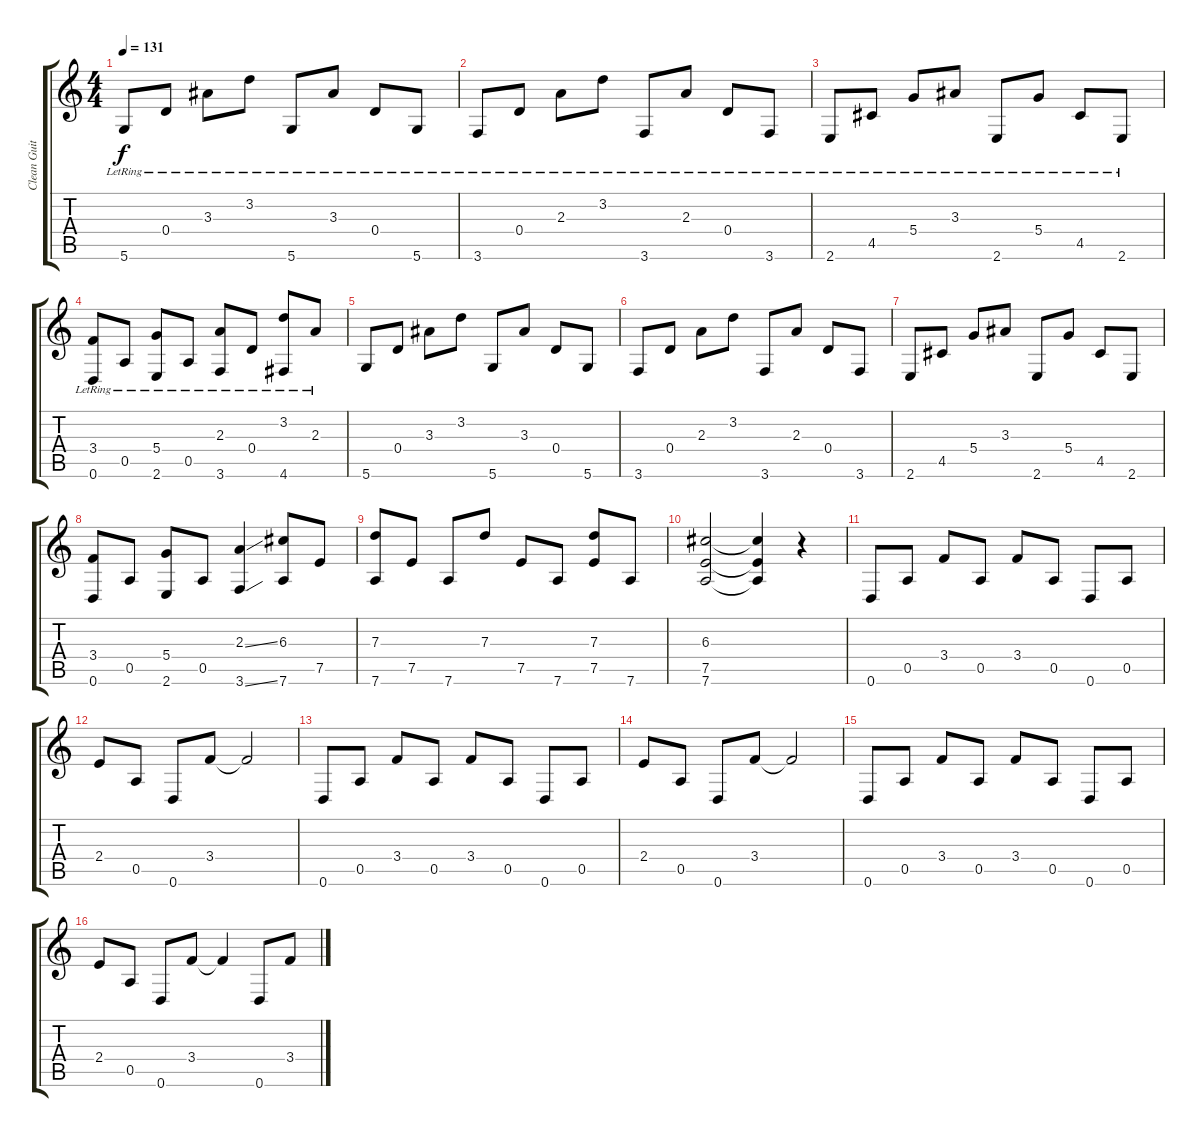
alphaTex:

\track ("Clean Guitar 1" "Clean Guit") {instrument electricguitarclean}
\staff {score tabs}
\tuning (E4 B3 G3 D3 A2 D2) {hide}
\ts (4 4)
\tempo 131
\clef g2
\ks c
5.6{lr}.8{dy f} 0.4{lr}.8 3.3{lr}.8 3.2{lr}.8 5.6{lr}.8 3.3{lr}.8 0.4{lr}.8 5.6{lr}.8 |
3.6{lr}.8 0.4{lr}.8 2.3{lr}.8 3.2{lr}.8 3.6{lr}.8 2.3{lr}.8 0.4{lr}.8 3.6{lr}.8 |
2.6{lr}.8 4.5{lr}.8 5.4{lr}.8 3.3{lr}.8 2.6{lr}.8 5.4{lr}.8 4.5{lr}.8 2.6{lr}.8 |
(3.4{lr} 0.6{lr}).8 0.5{lr}.8 (5.4{lr} 2.6{lr}).8 0.5{lr}.8 (2.3{lr} 3.6{lr}).8 0.4{lr}.8 (3.2{lr} 4.6{lr}).8 2.3{lr}.8 |
5.6.8 0.4.8 3.3.8 3.2.8 5.6.8 3.3.8 0.4.8 5.6.8 |
3.6.8 0.4.8 2.3.8 3.2.8 3.6.8 2.3.8 0.4.8 3.6.8 |
2.6.8 4.5.8 5.4.8 3.3.8 2.6.8 5.4.8 4.5.8 2.6.8 |
(3.4 0.6).8 0.5.8 (5.4 2.6).8 0.5.8 (2.3{ss} 3.6{ss}).4 (6.3 7.6).8 7.5.8 |
(7.3 7.6).8 7.5.8 7.6.8 7.3.8 7.5.8 7.6.8 (7.3 7.5).8 7.6.8 |
(6.3 7.5 7.6).2 (6.3{t} 7.5{t} 7.6{t}).4 r.4 |
0.6.8 0.5.8 3.4.8 0.5.8 3.4.8 0.5.8 0.6.8 0.5.8 |
2.4.8 0.5.8 0.6.8 3.4.8 3.4{t}.2 |
0.6.8 0.5.8 3.4.8 0.5.8 3.4.8 0.5.8 0.6.8 0.5.8 |
2.4.8 0.5.8 0.6.8 3.4.8 3.4{t}.2 |
0.6.8 0.5.8 3.4.8 0.5.8 3.4.8 0.5.8 0.6.8 0.5.8 |
2.4.8 0.5.8 0.6.8 3.4.8 3.4{t}.4 0.6.8 3.4.8
